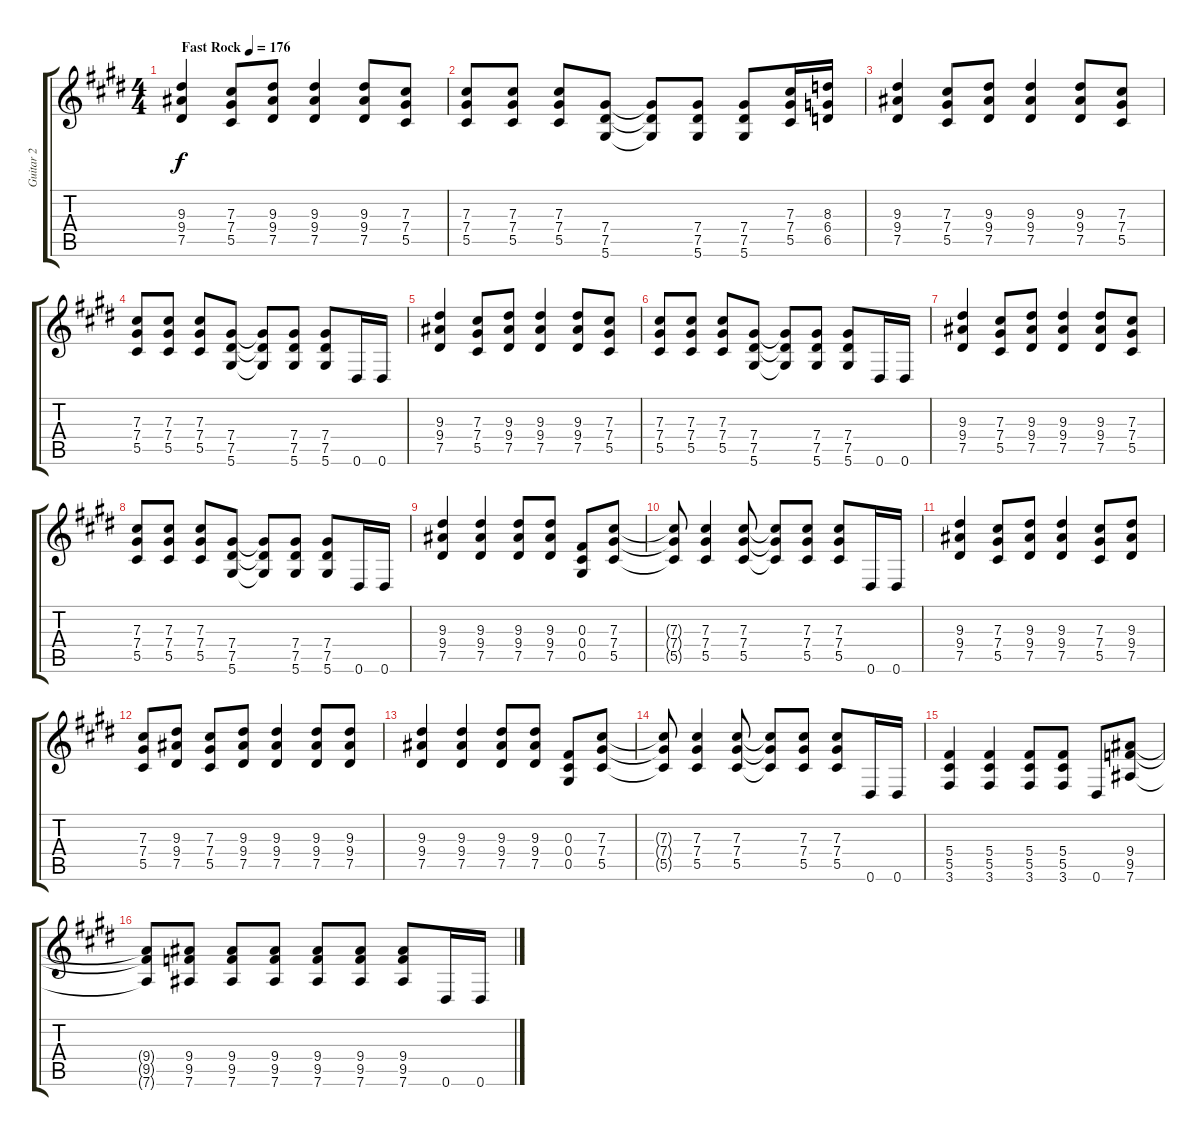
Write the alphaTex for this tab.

\track ("Guitar 2" "Guitar 2") {instrument overdrivenguitar}
\staff {score tabs}
\tuning (Eb4 Bb3 Gb3 Db3 Ab2 Eb2) {hide}
\ts (4 4)
\tempo (176 "Fast Rock")
\clef g2
\ks e
(9.3 9.4 7.5).4{dy f instrument overdrivenguitar} (7.3 7.4 5.5).8 (9.3 9.4 7.5).8 (9.3 9.4 7.5).4 (9.3 9.4 7.5).8 (7.3 7.4 5.5).8 |
(7.3 7.4 5.5).8 (7.3 7.4 5.5).8 (7.3 7.4 5.5).8 (7.4 7.5 5.6).8 (7.4{t} 7.5{t} 5.6{t}).8 (7.4 7.5 5.6).8 (7.4 7.5 5.6).8 (7.3 7.4 5.5).16 (8.3 6.4 6.5).16 |
(9.3 9.4 7.5).4 (7.3 7.4 5.5).8 (9.3 9.4 7.5).8 (9.3 9.4 7.5).4 (9.3 9.4 7.5).8 (7.3 7.4 5.5).8 |
(7.3 7.4 5.5).8 (7.3 7.4 5.5).8 (7.3 7.4 5.5).8 (7.4 7.5 5.6).8 (7.4{t} 7.5{t} 5.6{t}).8 (7.4 7.5 5.6).8 (7.4 7.5 5.6).8 0.6.16 0.6.16 |
(9.3 9.4 7.5).4 (7.3 7.4 5.5).8 (9.3 9.4 7.5).8 (9.3 9.4 7.5).4 (9.3 9.4 7.5).8 (7.3 7.4 5.5).8 |
(7.3 7.4 5.5).8 (7.3 7.4 5.5).8 (7.3 7.4 5.5).8 (7.4 7.5 5.6).8 (7.4{t} 7.5{t} 5.6{t}).8 (7.4 7.5 5.6).8 (7.4 7.5 5.6).8 0.6.16 0.6.16 |
(9.3 9.4 7.5).4 (7.3 7.4 5.5).8 (9.3 9.4 7.5).8 (9.3 9.4 7.5).4 (9.3 9.4 7.5).8 (7.3 7.4 5.5).8 |
(7.3 7.4 5.5).8 (7.3 7.4 5.5).8 (7.3 7.4 5.5).8 (7.4 7.5 5.6).8 (7.4{t} 7.5{t} 5.6{t}).8 (7.4 7.5 5.6).8 (7.4 7.5 5.6).8 0.6.16 0.6.16 |
(9.3 9.4 7.5).4 (9.3 9.4 7.5).4 (9.3 9.4 7.5).8 (9.3 9.4 7.5).8 (0.3 0.4 0.5).8 (7.3 7.4 5.5).8 |
(7.3{t} 7.4{t} 5.5{t}).8 (7.3 7.4 5.5).4 (7.3 7.4 5.5).8 (7.3{t} 7.4{t} 5.5{t}).8 (7.3 7.4 5.5).8 (7.3 7.4 5.5).8 0.6.16 0.6.16 |
(9.3 9.4 7.5).4 (7.3 7.4 5.5).8 (9.3 9.4 7.5).8 (9.3 9.4 7.5).4 (7.3 7.4 5.5).8 (9.3 9.4 7.5).8 |
(7.3 7.4 5.5).8 (9.3 9.4 7.5).8 (7.3 7.4 5.5).8 (9.3 9.4 7.5).8 (9.3 9.4 7.5).4 (9.3 9.4 7.5).8 (9.3 9.4 7.5).8 |
(9.3 9.4 7.5).4 (9.3 9.4 7.5).4 (9.3 9.4 7.5).8 (9.3 9.4 7.5).8 (0.3 0.4 0.5).8 (7.3 7.4 5.5).8 |
(7.3{t} 7.4{t} 5.5{t}).8 (7.3 7.4 5.5).4 (7.3 7.4 5.5).8 (7.3{t} 7.4{t} 5.5{t}).8 (7.3 7.4 5.5).8 (7.3 7.4 5.5).8 0.6.16 0.6.16 |
(5.4 5.5 3.6).4 (5.4 5.5 3.6).4 (5.4 5.5 3.6).8 (5.4 5.5 3.6).8 0.6.8 (9.4 9.5 7.6).8 |
(9.4{t} 9.5{t} 7.6{t}).8 (9.4 9.5 7.6).8 (9.4 9.5 7.6).8 (9.4 9.5 7.6).8 (9.4 9.5 7.6).8 (9.4 9.5 7.6).8 (9.4 9.5 7.6).8 0.6.16 0.6.16
